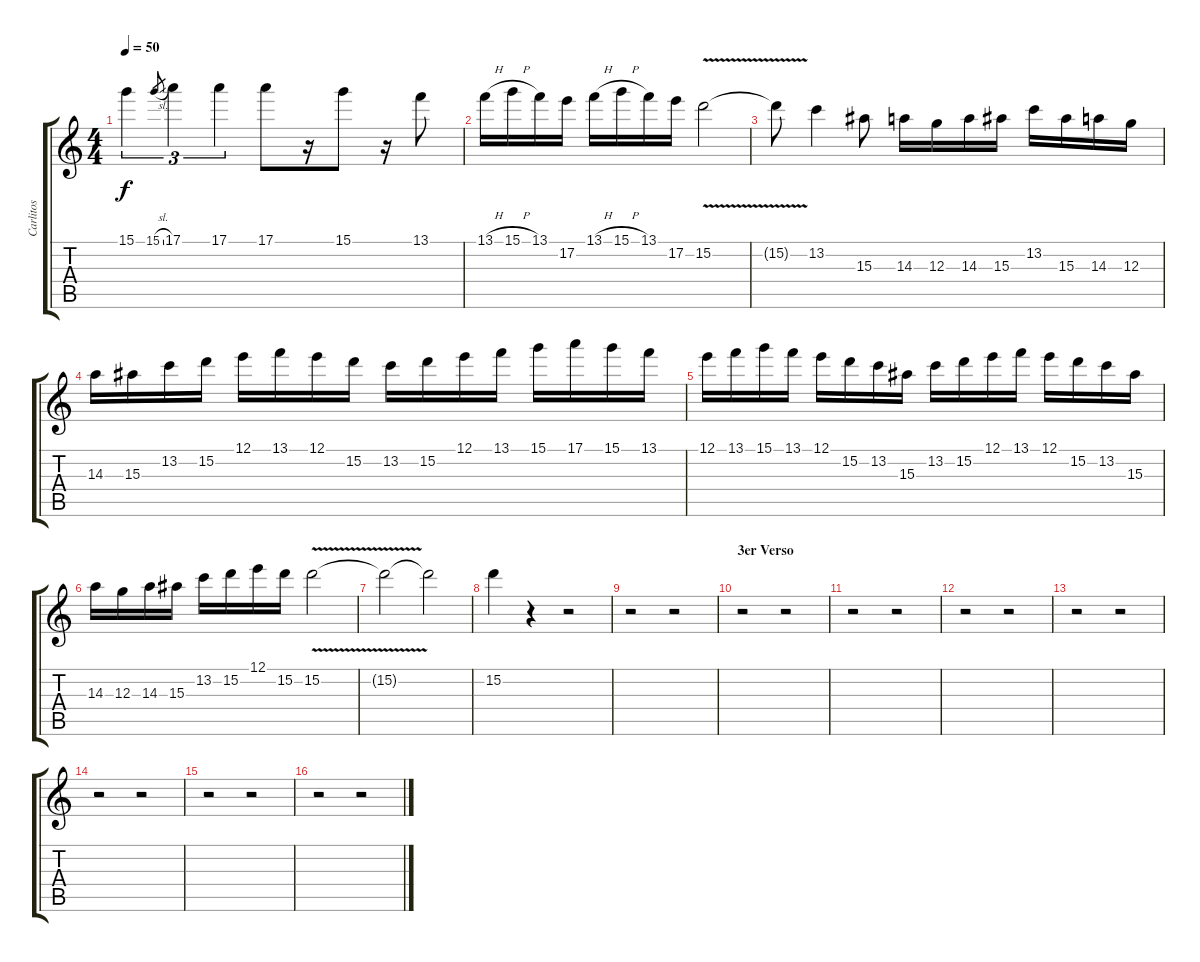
\track ("Carlitos" "Carlitos") {instrument distortionguitar}
\staff {score tabs}
\tuning (E4 B3 G3 D3 A2 E2) {hide}
\ts (4 4)
\tempo 50
\clef g2
\ks c
15.1{t}.4{tu (3 2) dy f} 15.1{sl}.8{gr} 17.1.4{tu (3 2)} 17.1.4{tu (3 2)} 17.1.8 r.16 15.1.8 r.16 13.1.8 |
13.1{h}.16 15.1{h}.16 13.1.16 17.2.16 13.1{h}.16 15.1{h}.16 13.1.16 17.2.16 15.2{v}.2 |
15.2{t}.8 13.2.4 15.3.8 14.3.16 12.3.16 14.3.16 15.3.16 13.2.16 15.3.16 14.3.16 12.3.16 |
14.3.16 15.3.16 13.2.16 15.2.16 12.1.16 13.1.16 12.1.16 15.2.16 13.2.16 15.2.16 12.1.16 13.1.16 15.1.16 17.1.16 15.1.16 13.1.16 |
12.1.16 13.1.16 15.1.16 13.1.16 12.1.16 15.2.16 13.2.16 15.3.16 13.2.16 15.2.16 12.1.16 13.1.16 12.1.16 15.2.16 13.2.16 15.3.16 |
14.3.16 12.3.16 14.3.16 15.3.16 13.2.16 15.2.16 12.1.16 15.2.16 15.2{v}.2 |
15.2{t}.2 15.2{t}.2 |
15.2.4 r.4 r.2 |
r.2 r.2 |
\section ("" "3er Verso")
r.2 r.2 |
r.2 r.2 |
r.2 r.2 |
r.2 r.2 |
r.2 r.2 |
r.2 r.2 |
r.2 r.2
